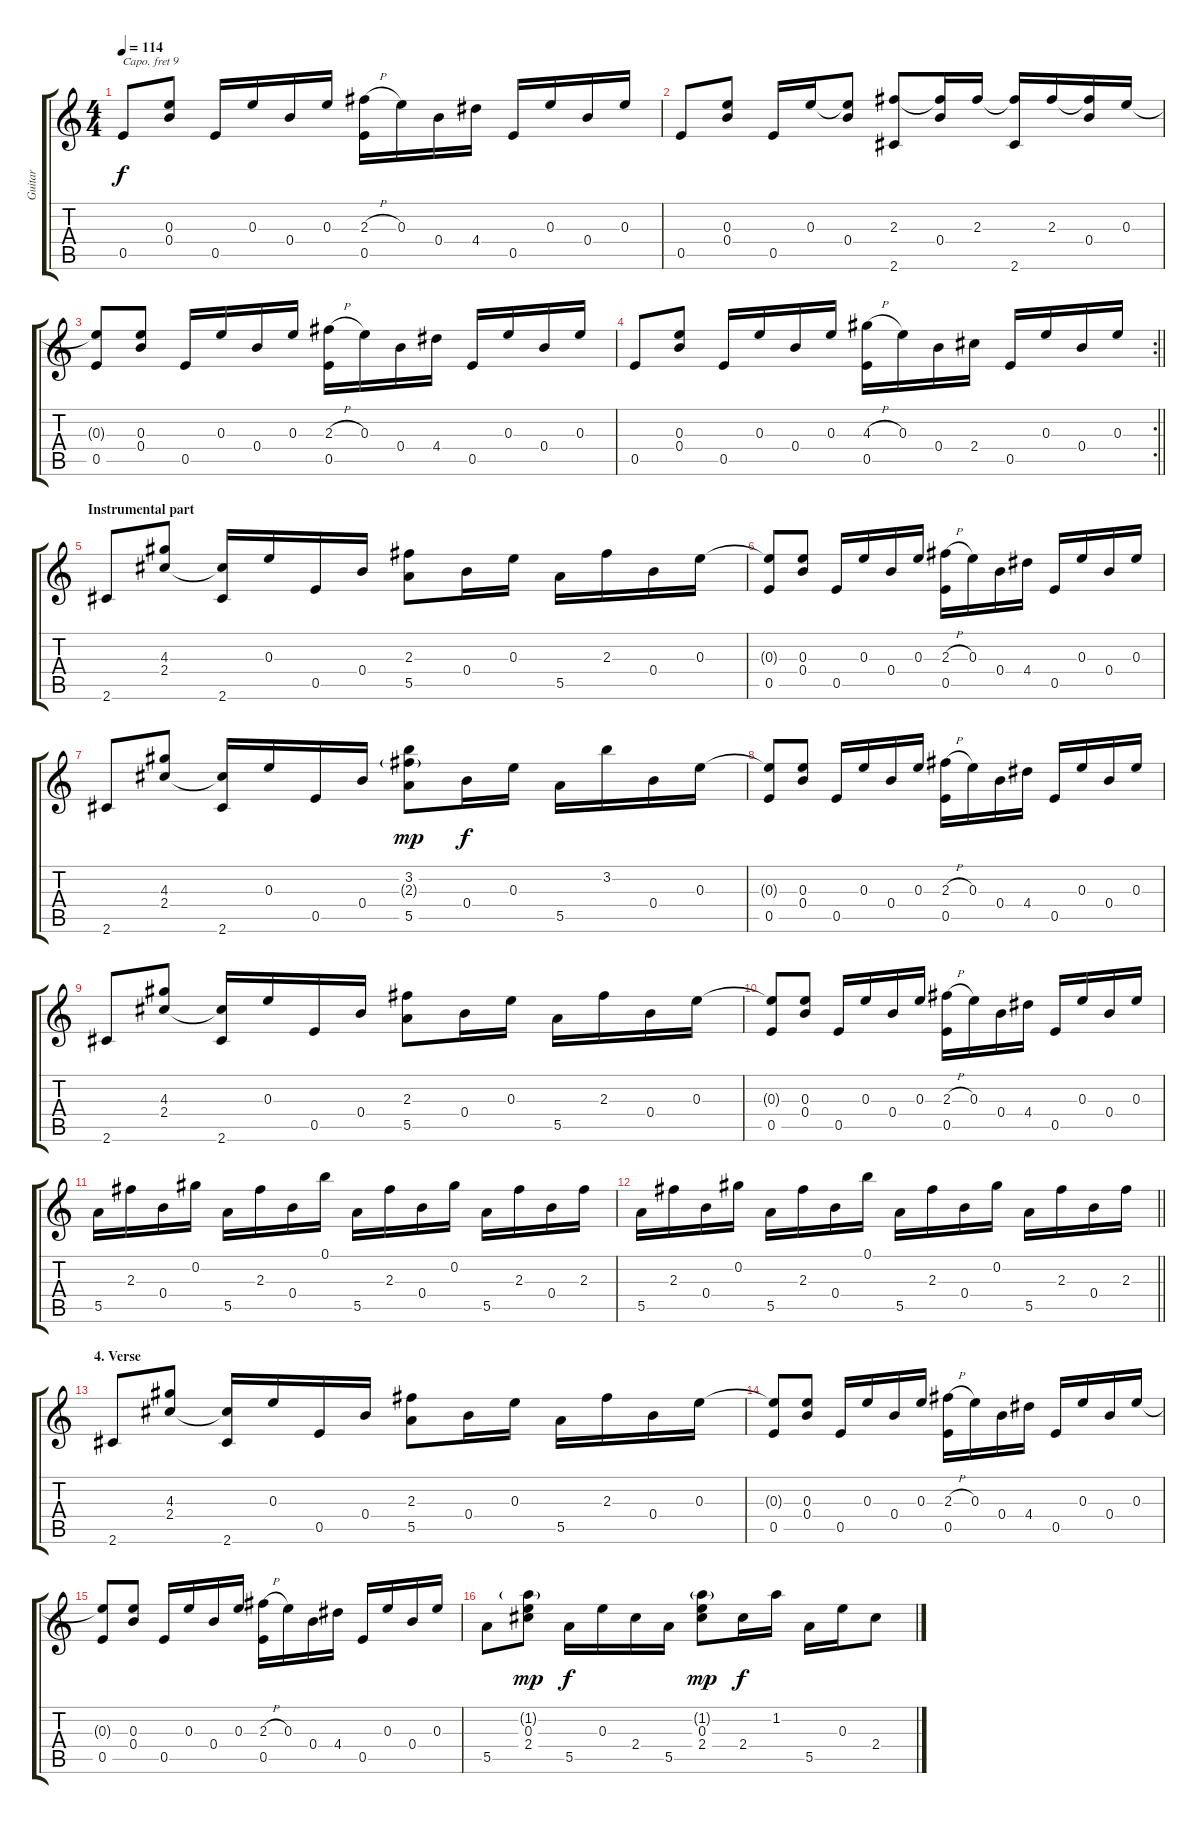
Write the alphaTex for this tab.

\track ("Guitar" "Guitar") {instrument acousticguitarsteel bank 127}
\staff {score tabs}
\capo 9
\tuning (D4 B3 G3 D3 G2 D2) {hide}
\ts (4 4)
\tempo 114
\clef g2
\ks c
0.5.8{dy f} (0.3 0.4).8 0.5.16 0.3.16 0.4.16 0.3.16 (2.3{h} 0.5).16 0.3.16 0.4.16 4.4.16 0.5.16 0.3.16 0.4.16 0.3.16 |
0.5.8 (0.3 0.4).8 0.5.16 0.3.16 (0.3{t} 0.4).8 (2.3 2.6).8 (2.3{t} 0.4).16 2.3.16 (2.3{t} 2.6).16 2.3.16 (2.3{t} 0.4).16 0.3.16 |
(0.3{t} 0.5).8 (0.3 0.4).8 0.5.16 0.3.16 0.4.16 0.3.16 (2.3{h} 0.5).16 0.3.16 0.4.16 4.4.16 0.5.16 0.3.16 0.4.16 0.3.16 |
\rc 2
\barLineRight lightlight
0.5.8 (0.3 0.4).8 0.5.16 0.3.16 0.4.16 0.3.16 (4.3{h} 0.5).16 0.3.16 0.4.16 2.4.16 0.5.16 0.3.16 0.4.16 0.3.16 |
\section ("" "Instrumental part")
2.6.8 (4.3 2.4).8 (2.4{t} 2.6).16 0.3.16 0.5.16 0.4.16 (2.3 5.5).8 0.4.16 0.3.16 5.5.16 2.3.16 0.4.16 0.3.16 |
(0.3{t} 0.5).8 (0.3 0.4).8 0.5.16 0.3.16 0.4.16 0.3.16 (2.3{h} 0.5).16 0.3.16 0.4.16 4.4.16 0.5.16 0.3.16 0.4.16 0.3.16 |
2.6.8 (4.3 2.4).8 (2.4{t} 2.6).16 0.3.16 0.5.16 0.4.16 (3.2 2.3{g} 5.5).8{dy mp} 0.4.16{dy f} 0.3.16 5.5.16 3.2.16 0.4.16 0.3.16 |
(0.3{t} 0.5).8 (0.3 0.4).8 0.5.16 0.3.16 0.4.16 0.3.16 (2.3{h} 0.5).16 0.3.16 0.4.16 4.4.16 0.5.16 0.3.16 0.4.16 0.3.16 |
2.6.8 (4.3 2.4).8 (2.4{t} 2.6).16 0.3.16 0.5.16 0.4.16 (2.3 5.5).8 0.4.16 0.3.16 5.5.16 2.3.16 0.4.16 0.3.16 |
(0.3{t} 0.5).8 (0.3 0.4).8 0.5.16 0.3.16 0.4.16 0.3.16 (2.3{h} 0.5).16 0.3.16 0.4.16 4.4.16 0.5.16 0.3.16 0.4.16 0.3.16 |
5.5.16 2.3.16 0.4.16 0.2.16 5.5.16 2.3.16 0.4.16 0.1.16 5.5.16 2.3.16 0.4.16 0.2.16 5.5.16 2.3.16 0.4.16 2.3.16 |
\barLineRight lightlight
5.5.16 2.3.16 0.4.16 0.2.16 5.5.16 2.3.16 0.4.16 0.1.16 5.5.16 2.3.16 0.4.16 0.2.16 5.5.16 2.3.16 0.4.16 2.3.16 |
\section ("" "4. Verse")
2.6.8 (4.3 2.4).8 (2.4{t} 2.6).16 0.3.16 0.5.16 0.4.16 (2.3 5.5).8 0.4.16 0.3.16 5.5.16 2.3.16 0.4.16 0.3.16 |
(0.3{t} 0.5).8 (0.3 0.4).8 0.5.16 0.3.16 0.4.16 0.3.16 (2.3{h} 0.5).16 0.3.16 0.4.16 4.4.16 0.5.16 0.3.16 0.4.16 0.3.16 |
(0.3{t} 0.5).8 (0.3 0.4).8 0.5.16 0.3.16 0.4.16 0.3.16 (2.3{h} 0.5).16 0.3.16 0.4.16 4.4.16 0.5.16 0.3.16 0.4.16 0.3.16 |
5.5.8 (1.2{g} 0.3 2.4).8{dy mp} 5.5.16{dy f} 0.3.16 2.4.16 5.5.16 (1.2{g} 0.3 2.4).8{dy mp} 2.4.16{dy f} 1.2.16 5.5.16 0.3.16 2.4.8
